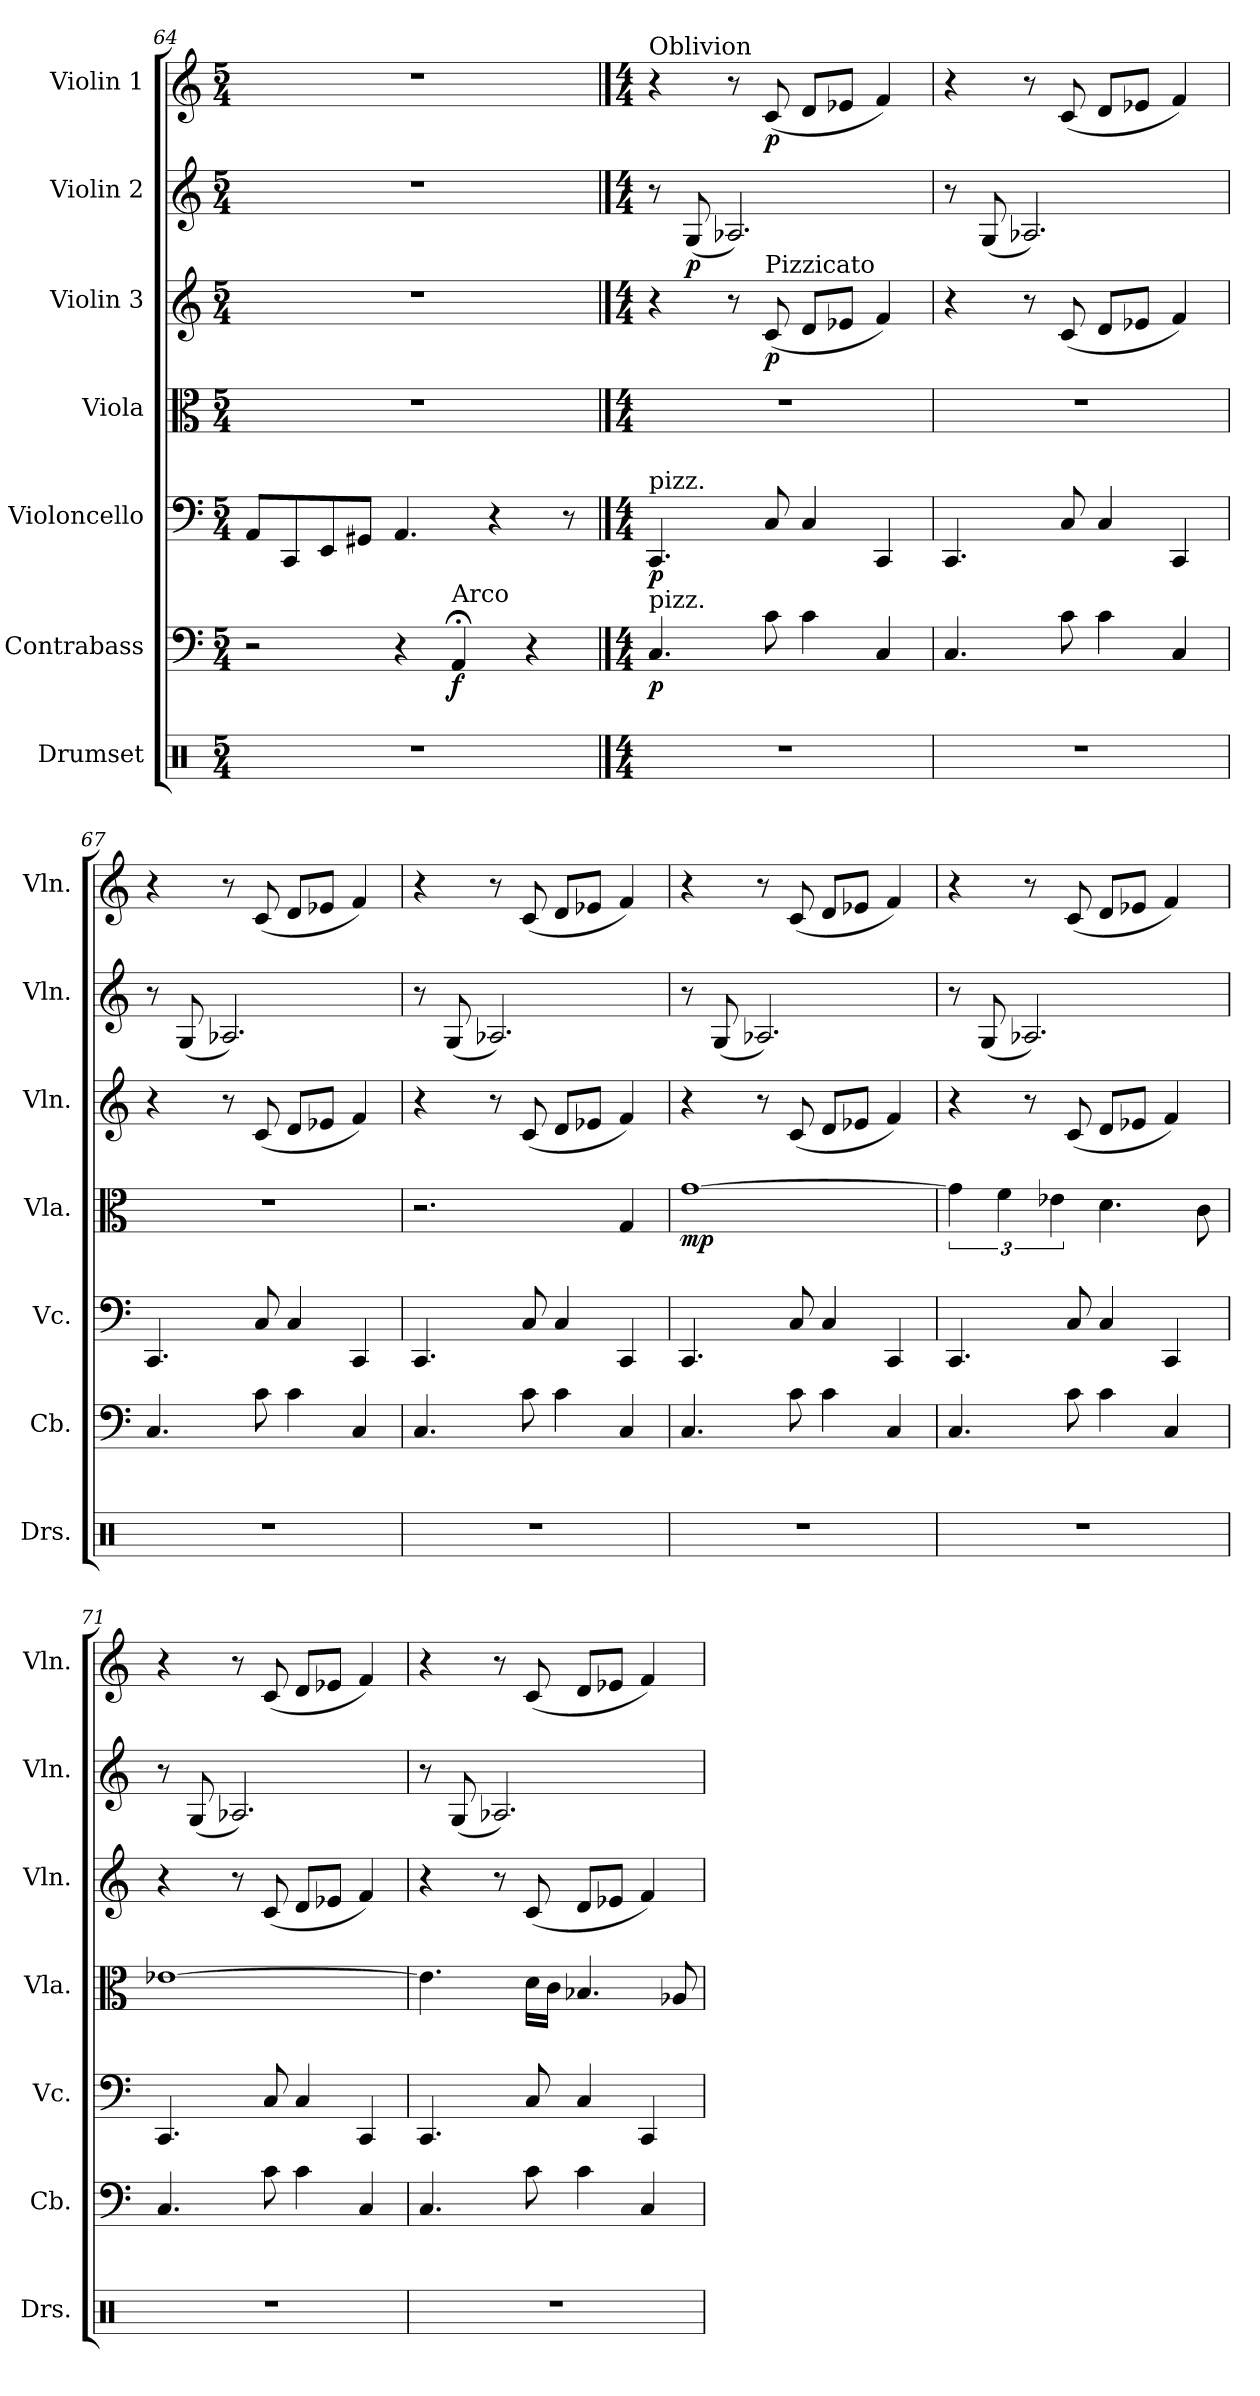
**kern	**kern	**dynam	**kern	**dynam	**kern	**dynam	**kern	**dynam	**kern	**dynam	**kern	**dynam
*part7	*part6	*part6	*part5	*part5	*part4	*part4	*part3	*part3	*part2	*part2	*part1	*part1
*staff7	*staff6	*staff6	*staff5	*staff5	*staff4	*staff4	*staff3	*staff3	*staff2	*staff2	*staff1	*staff1
*I"Drumset	*I"Contrabass	*	*I"Violoncello	*	*I"Viola	*	*I"Violin 3	*	*I"Violin 2	*	*I"Violin 1	*
*I'Drs.	*I'Cb.	*	*I'Vc.	*	*I'Vla.	*	*I'Vln.	*	*I'Vln.	*	*I'Vln.	*
*clefX	*clefF4	*	*clefF4	*	*clefC3	*	*clefG2	*	*clefG2	*	*clefG2	*
*	*ITrd7c12	*	*	*	*	*	*	*	*	*	*	*
*k[]	*k[]	*	*k[]	*	*k[]	*	*k[]	*	*k[]	*	*k[]	*
*M5/4	*M5/4	*	*M5/4	*	*M5/4	*	*M5/4	*	*M5/4	*	*M5/4	*
=64	=64	=64	=64	=64	=64	=64	=64	=64	=64	=64	=64	=64
4%5r	2r	.	8AA/L	.	4%5r	.	4%5r	.	4%5r	.	4%5r	.
.	.	.	8CC/	.	.	.	.	.	.	.	.	.
.	.	.	8EE/	.	.	.	.	.	.	.	.	.
.	.	.	8GG#X/J	.	.	.	.	.	.	.	.	.
.	4r	.	4.AA/	.	.	.	.	.	.	.	.	.
!	!LO:TX:a:t=Arco	!	!	!	!	!	!	!	!	!	!	!
!	!	!LO:DY:b	!	!	!	!	!	!	!	!	!	!
.	4AAA;</	f	.	.	.	.	.	.	.	.	.	.
.	.	.	4r	.	.	.	.	.	.	.	.	.
.	4r	.	.	.	.	.	.	.	.	.	.	.
.	.	.	8r	.	.	.	.	.	.	.	.	.
==65	==65	==65	==65	==65	==65	==65	==65	==65	==65	==65	==65	==65
*M4/4	*M4/4	*	*M4/4	*	*M4/4	*	*M4/4	*	*M4/4	*	*M4/4	*
*	*	*	*	*	*	*	*	*	*	*	*MM82	*
!	!	!	!	!	!	!	!	!	!	!	!LO:TX:a:t=Oblivion	!
!	!	!	!LO:TX:a:t=pizz.	!	!	!	!	!	!	!	!	!
!	!LO:TX:a:t=pizz.	!	!	!	!	!	!	!	!	!	!	!
!	!	!LO:DY:b	!	!LO:DY:b	!	!	!	!	!	!	!	!
1r	4.CC/	p	4.CC/	p	1r	.	4r	.	8r	.	4r	.
!	!	!	!	!	!	!	!	!	!	!LO:DY:b	!	!
.	.	.	.	.	.	.	.	.	(8G/	p	.	.
.	.	.	.	.	.	.	8r	.	2.A-X/)	.	8r	.
!	!	!	!	!	!	!	!LO:TX:a:t=Pizzicato	!	!	!	!	!
!	!	!	!	!	!	!	!	!LO:DY:b	!	!	!	!LO:DY:b
.	8C\	.	8C/	.	.	.	(8c/	p	.	.	(8c/	p
.	4C\	.	4C/	.	.	.	8d/L	.	.	.	8d/L	.
.	.	.	.	.	.	.	8e-X/J	.	.	.	8e-X/J	.
.	4CC/	.	4CC/	.	.	.	4f/)	.	.	.	4f/)	.
!!LO:PB:g=z
=66	=66	=66	=66	=66	=66	=66	=66	=66	=66	=66	=66	=66
1r	4.CC/	.	4.CC/	.	1r	.	4r	.	8r	.	4r	.
.	.	.	.	.	.	.	.	.	(8G/	.	.	.
.	.	.	.	.	.	.	8r	.	2.A-X/)	.	8r	.
.	8C\	.	8C/	.	.	.	(8c/	.	.	.	(8c/	.
.	4C\	.	4C/	.	.	.	8d/L	.	.	.	8d/L	.
.	.	.	.	.	.	.	8e-X/J	.	.	.	8e-X/J	.
.	4CC/	.	4CC/	.	.	.	4f/)	.	.	.	4f/)	.
=67	=67	=67	=67	=67	=67	=67	=67	=67	=67	=67	=67	=67
1r	4.CC/	.	4.CC/	.	1r	.	4r	.	8r	.	4r	.
.	.	.	.	.	.	.	.	.	(8G/	.	.	.
.	.	.	.	.	.	.	8r	.	2.A-X/)	.	8r	.
.	8C\	.	8C/	.	.	.	(8c/	.	.	.	(8c/	.
.	4C\	.	4C/	.	.	.	8d/L	.	.	.	8d/L	.
.	.	.	.	.	.	.	8e-X/J	.	.	.	8e-X/J	.
.	4CC/	.	4CC/	.	.	.	4f/)	.	.	.	4f/)	.
=68	=68	=68	=68	=68	=68	=68	=68	=68	=68	=68	=68	=68
1r	4.CC/	.	4.CC/	.	2.r	.	4r	.	8r	.	4r	.
.	.	.	.	.	.	.	.	.	(8G/	.	.	.
.	.	.	.	.	.	.	8r	.	2.A-X/)	.	8r	.
.	8C\	.	8C/	.	.	.	(8c/	.	.	.	(8c/	.
.	4C\	.	4C/	.	.	.	8d/L	.	.	.	8d/L	.
.	.	.	.	.	.	.	8e-X/J	.	.	.	8e-X/J	.
.	4CC/	.	4CC/	.	4G/	.	4f/)	.	.	.	4f/)	.
=69	=69	=69	=69	=69	=69	=69	=69	=69	=69	=69	=69	=69
!	!	!	!	!	!	!LO:DY:b	!	!	!	!	!	!
1r	4.CC/	.	4.CC/	.	[1g	mp	4r	.	8r	.	4r	.
.	.	.	.	.	.	.	.	.	(8G/	.	.	.
.	.	.	.	.	.	.	8r	.	2.A-X/)	.	8r	.
.	8C\	.	8C/	.	.	.	(8c/	.	.	.	(8c/	.
.	4C\	.	4C/	.	.	.	8d/L	.	.	.	8d/L	.
.	.	.	.	.	.	.	8e-X/J	.	.	.	8e-X/J	.
.	4CC/	.	4CC/	.	.	.	4f/)	.	.	.	4f/)	.
!!LO:PB:g=z
=70	=70	=70	=70	=70	=70	=70	=70	=70	=70	=70	=70	=70
1r	4.CC/	.	4.CC/	.	6g\]	.	4r	.	8r	.	4r	.
.	.	.	.	.	.	.	.	.	(8G/	.	.	.
.	.	.	.	.	6f\	.	.	.	.	.	.	.
.	.	.	.	.	.	.	8r	.	2.A-X/)	.	8r	.
.	.	.	.	.	6e-X\	.	.	.	.	.	.	.
.	8C\	.	8C/	.	.	.	(8c/	.	.	.	(8c/	.
.	4C\	.	4C/	.	4.d\	.	8d/L	.	.	.	8d/L	.
.	.	.	.	.	.	.	8e-X/J	.	.	.	8e-X/J	.
.	4CC/	.	4CC/	.	.	.	4f/)	.	.	.	4f/)	.
.	.	.	.	.	8c\	.	.	.	.	.	.	.
=71	=71	=71	=71	=71	=71	=71	=71	=71	=71	=71	=71	=71
1r	4.CC/	.	4.CC/	.	[1e-X	.	4r	.	8r	.	4r	.
.	.	.	.	.	.	.	.	.	(8G/	.	.	.
.	.	.	.	.	.	.	8r	.	2.A-X/)	.	8r	.
.	8C\	.	8C/	.	.	.	(8c/	.	.	.	(8c/	.
.	4C\	.	4C/	.	.	.	8d/L	.	.	.	8d/L	.
.	.	.	.	.	.	.	8e-X/J	.	.	.	8e-X/J	.
.	4CC/	.	4CC/	.	.	.	4f/)	.	.	.	4f/)	.
=72	=72	=72	=72	=72	=72	=72	=72	=72	=72	=72	=72	=72
1r	4.CC/	.	4.CC/	.	4.e-\]	.	4r	.	8r	.	4r	.
.	.	.	.	.	.	.	.	.	(8G/	.	.	.
.	.	.	.	.	.	.	8r	.	2.A-X/)	.	8r	.
.	8C\	.	8C/	.	16d\LL	.	(8c/	.	.	.	(8c/	.
.	.	.	.	.	16c\JJ	.	.	.	.	.	.	.
.	4C\	.	4C/	.	4.B-X/	.	8d/L	.	.	.	8d/L	.
.	.	.	.	.	.	.	8e-X/J	.	.	.	8e-X/J	.
.	4CC/	.	4CC/	.	.	.	4f/)	.	.	.	4f/)	.
.	.	.	.	.	8A-X/	.	.	.	.	.	.	.
=	=	=	=	=	=	=	=	=	=	=	=	=
*-	*-	*-	*-	*-	*-	*-	*-	*-	*-	*-	*-	*-
